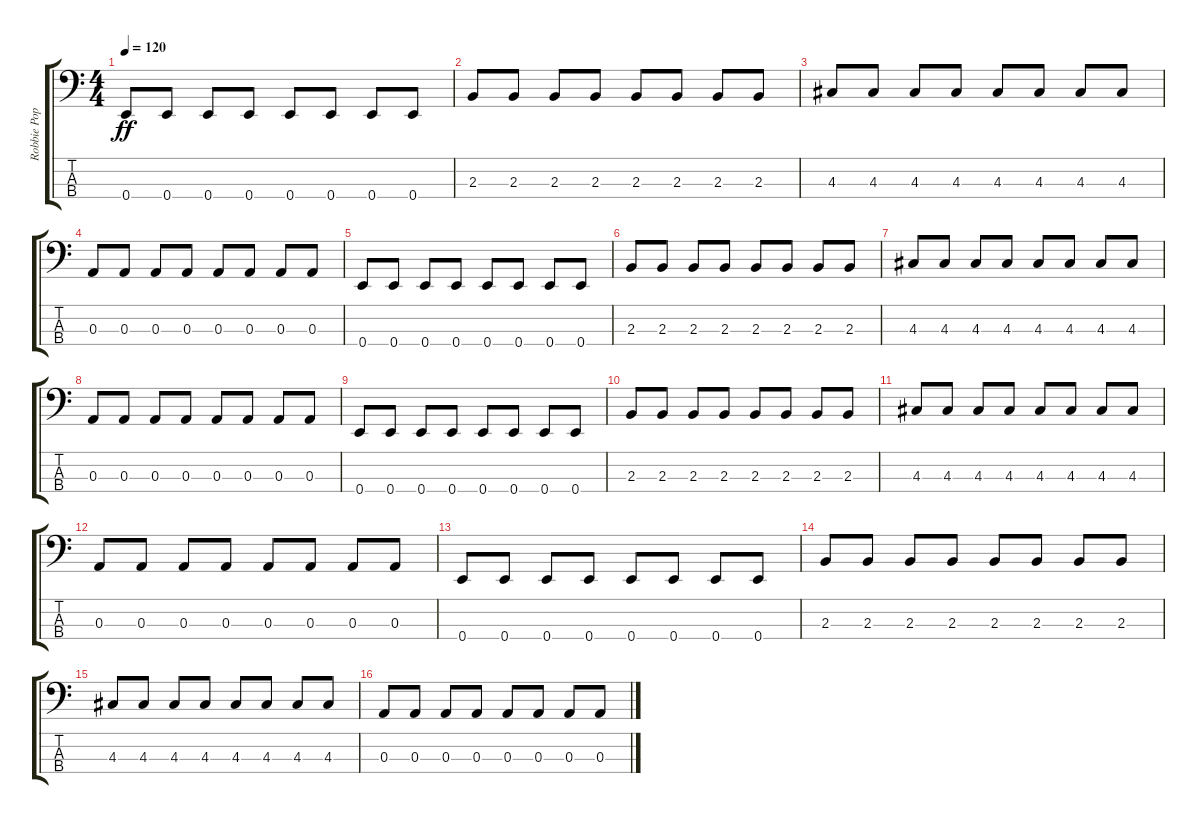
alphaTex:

\track ("Robbie Pope" "Robbie Pop") {instrument electricbassfinger}
\staff {score tabs}
\tuning (G2 D2 A1 E1) {hide}
\ts (4 4)
\tempo 120
\clef f4
\ks c
0.4.8{dy ff instrument electricbassfinger} 0.4.8 0.4.8 0.4.8 0.4.8 0.4.8 0.4.8 0.4.8 |
2.3.8 2.3.8 2.3.8 2.3.8 2.3.8 2.3.8 2.3.8 2.3.8 |
4.3.8 4.3.8 4.3.8 4.3.8 4.3.8 4.3.8 4.3.8 4.3.8 |
0.3.8 0.3.8 0.3.8 0.3.8 0.3.8 0.3.8 0.3.8 0.3.8 |
0.4.8 0.4.8 0.4.8 0.4.8 0.4.8 0.4.8 0.4.8 0.4.8 |
2.3.8 2.3.8 2.3.8 2.3.8 2.3.8 2.3.8 2.3.8 2.3.8 |
4.3.8 4.3.8 4.3.8 4.3.8 4.3.8 4.3.8 4.3.8 4.3.8 |
0.3.8 0.3.8 0.3.8 0.3.8 0.3.8 0.3.8 0.3.8 0.3.8 |
0.4.8 0.4.8 0.4.8 0.4.8 0.4.8 0.4.8 0.4.8 0.4.8 |
2.3.8 2.3.8 2.3.8 2.3.8 2.3.8 2.3.8 2.3.8 2.3.8 |
4.3.8 4.3.8 4.3.8 4.3.8 4.3.8 4.3.8 4.3.8 4.3.8 |
0.3.8 0.3.8 0.3.8 0.3.8 0.3.8 0.3.8 0.3.8 0.3.8 |
0.4.8 0.4.8 0.4.8 0.4.8 0.4.8 0.4.8 0.4.8 0.4.8 |
2.3.8 2.3.8 2.3.8 2.3.8 2.3.8 2.3.8 2.3.8 2.3.8 |
4.3.8 4.3.8 4.3.8 4.3.8 4.3.8 4.3.8 4.3.8 4.3.8 |
0.3.8 0.3.8 0.3.8 0.3.8 0.3.8 0.3.8 0.3.8 0.3.8
